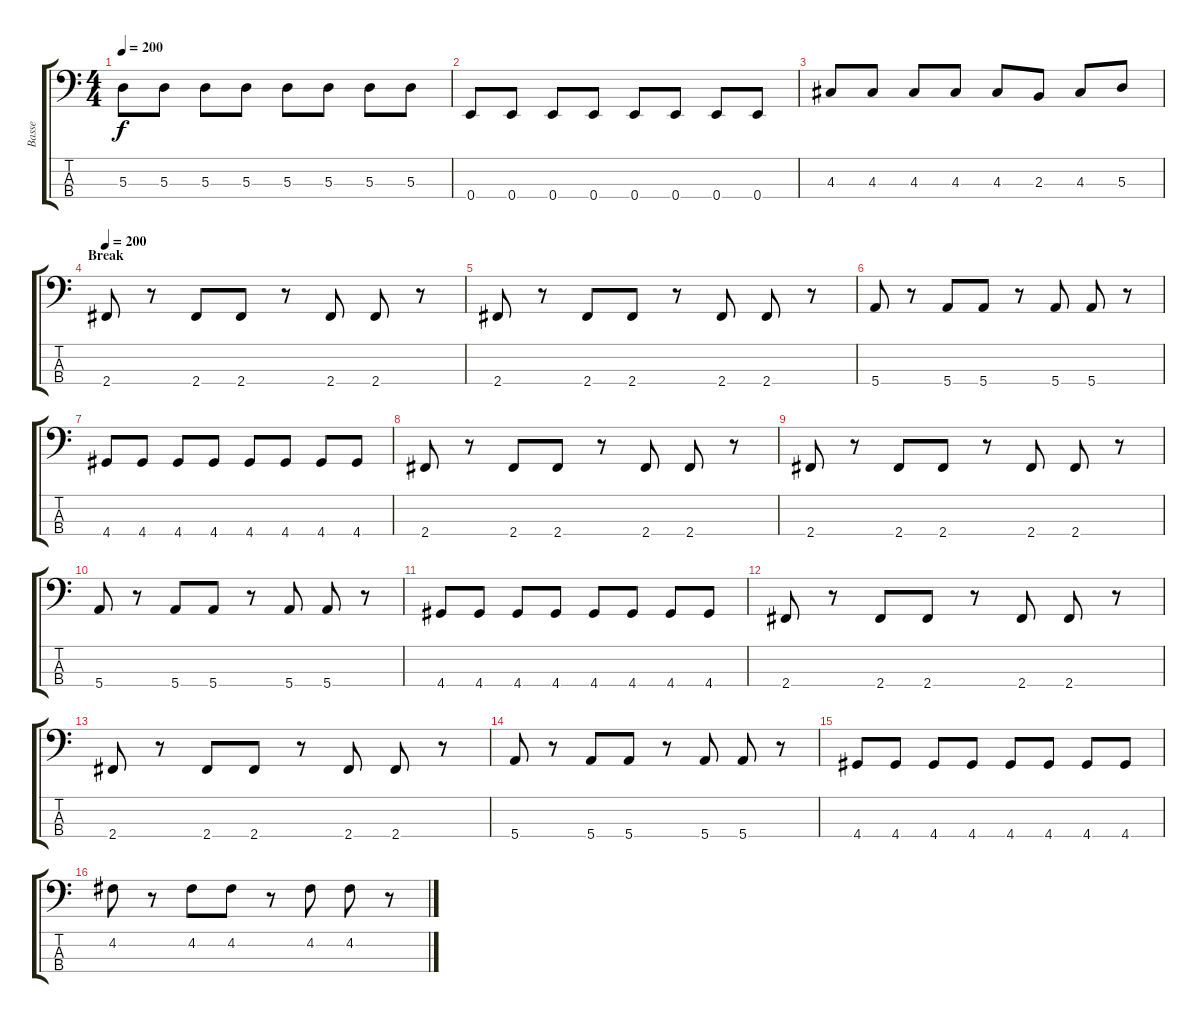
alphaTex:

\track ("Basse" "Basse") {instrument electricbassfinger}
\staff {score tabs}
\tuning (G2 D2 A1 E1) {hide}
\ts (4 4)
\tempo 200
\clef f4
\ks c
5.3.8{dy f} 5.3.8 5.3.8 5.3.8 5.3.8 5.3.8 5.3.8 5.3.8 |
0.4.8 0.4.8 0.4.8 0.4.8 0.4.8 0.4.8 0.4.8 0.4.8 |
4.3.8 4.3.8 4.3.8 4.3.8 4.3.8 2.3.8 4.3.8 5.3.8 |
\section ("" "Break")
\tempo 200
2.4.8{volume 9} r.8 2.4.8 2.4.8 r.8 2.4.8 2.4.8 r.8 |
2.4.8 r.8 2.4.8 2.4.8 r.8 2.4.8 2.4.8 r.8 |
5.4.8 r.8 5.4.8 5.4.8 r.8 5.4.8 5.4.8 r.8 |
4.4.8 4.4.8 4.4.8 4.4.8 4.4.8 4.4.8 4.4.8 4.4.8 |
2.4.8 r.8 2.4.8 2.4.8 r.8 2.4.8 2.4.8 r.8 |
2.4.8 r.8 2.4.8 2.4.8 r.8 2.4.8 2.4.8 r.8 |
5.4.8 r.8 5.4.8 5.4.8 r.8 5.4.8 5.4.8 r.8 |
4.4.8 4.4.8 4.4.8 4.4.8 4.4.8 4.4.8 4.4.8 4.4.8 |
2.4.8 r.8 2.4.8 2.4.8 r.8 2.4.8 2.4.8 r.8 |
2.4.8 r.8 2.4.8 2.4.8 r.8 2.4.8 2.4.8 r.8 |
5.4.8 r.8 5.4.8 5.4.8 r.8 5.4.8 5.4.8 r.8 |
4.4.8 4.4.8 4.4.8 4.4.8 4.4.8 4.4.8 4.4.8 4.4.8 |
4.2.8 r.8 4.2.8 4.2.8 r.8 4.2.8 4.2.8 r.8
